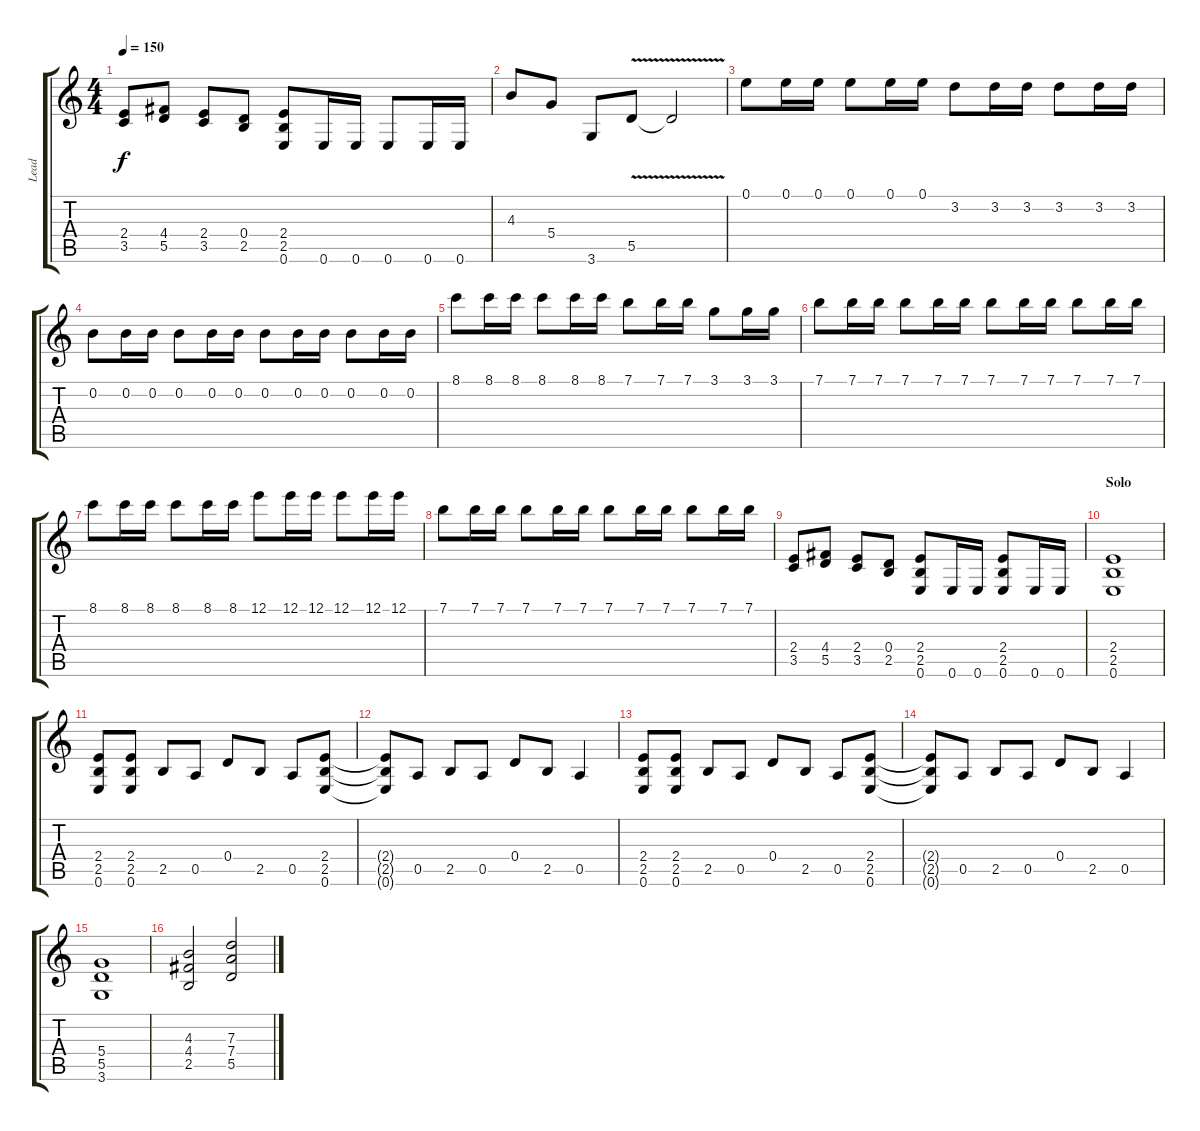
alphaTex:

\track ("Lead" "Lead") {instrument overdrivenguitar}
\staff {score tabs}
\tuning (E4 B3 G3 D3 A2 E2) {hide}
\ts (4 4)
\tempo 150
\clef g2
\ks c
(2.4 3.5).8{dy f} (4.4 5.5).8 (2.4 3.5).8 (0.4 2.5).8 (2.4 2.5 0.6).8 0.6.16 0.6.16 0.6.8 0.6.16 0.6.16 |
4.3.8 5.4.8 3.6.8 5.5{v}.8 5.5{t}.2 |
0.1.8 0.1.16 0.1.16 0.1.8 0.1.16 0.1.16 3.2.8 3.2.16 3.2.16 3.2.8 3.2.16 3.2.16 |
0.2.8 0.2.16 0.2.16 0.2.8 0.2.16 0.2.16 0.2.8 0.2.16 0.2.16 0.2.8 0.2.16 0.2.16 |
8.1.8 8.1.16 8.1.16 8.1.8 8.1.16 8.1.16 7.1.8 7.1.16 7.1.16 3.1.8 3.1.16 3.1.16 |
7.1.8 7.1.16 7.1.16 7.1.8 7.1.16 7.1.16 7.1.8 7.1.16 7.1.16 7.1.8 7.1.16 7.1.16 |
8.1.8 8.1.16 8.1.16 8.1.8 8.1.16 8.1.16 12.1.8 12.1.16 12.1.16 12.1.8 12.1.16 12.1.16 |
7.1.8 7.1.16 7.1.16 7.1.8 7.1.16 7.1.16 7.1.8 7.1.16 7.1.16 7.1.8 7.1.16 7.1.16 |
(2.4 3.5).8 (4.4 5.5).8 (2.4 3.5).8 (0.4 2.5).8 (2.4 2.5 0.6).8 0.6.16 0.6.16 (2.4 2.5 0.6).8 0.6.16 0.6.16 |
\section ("" "Solo")
(2.4 2.5 0.6).1 |
\section ("" "")
(2.4 2.5 0.6).8 (2.4 2.5 0.6).8 2.5.8 0.5.8 0.4.8 2.5.8 0.5.8 (2.4 2.5 0.6).8 |
(2.4{t} 2.5{t} 0.6{t}).8 0.5.8 2.5.8 0.5.8 0.4.8 2.5.8 0.5.4 |
(2.4 2.5 0.6).8 (2.4 2.5 0.6).8 2.5.8 0.5.8 0.4.8 2.5.8 0.5.8 (2.4 2.5 0.6).8 |
(2.4{t} 2.5{t} 0.6{t}).8 0.5.8 2.5.8 0.5.8 0.4.8 2.5.8 0.5.4 |
(5.4 5.5 3.6).1 |
(4.3 4.4 2.5).2 (7.3 7.4 5.5).2
